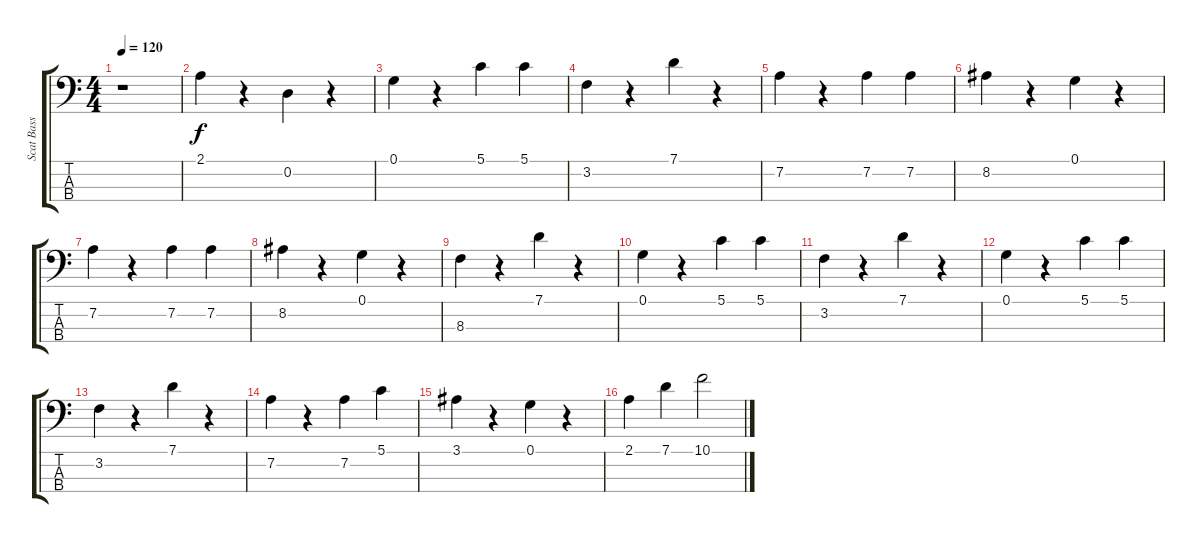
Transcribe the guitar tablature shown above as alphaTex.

\track ("Scat Bass" "Scat Bass") {instrument synthbass1}
\staff {score tabs}
\tuning (G2 D2 A1 E1) {hide}
\ts (4 4)
\tempo 120
\clef f4
\ks c
r.1{dy f instrument synthbass1} |
2.1.4 r.4 0.2.4 r.4 |
0.1.4 r.4 5.1.4 5.1.4 |
3.2.4 r.4 7.1.4 r.4 |
7.2.4 r.4 7.2.4 7.2.4 |
8.2.4 r.4 0.1.4 r.4 |
7.2.4 r.4 7.2.4 7.2.4 |
8.2.4 r.4 0.1.4 r.4 |
8.3.4 r.4 7.1.4 r.4 |
0.1.4 r.4 5.1.4 5.1.4 |
3.2.4 r.4 7.1.4 r.4 |
0.1.4 r.4 5.1.4 5.1.4 |
3.2.4 r.4 7.1.4 r.4 |
7.2.4 r.4 7.2.4 5.1.4 |
3.1.4 r.4 0.1.4 r.4 |
2.1.4 7.1.4 10.1.2
